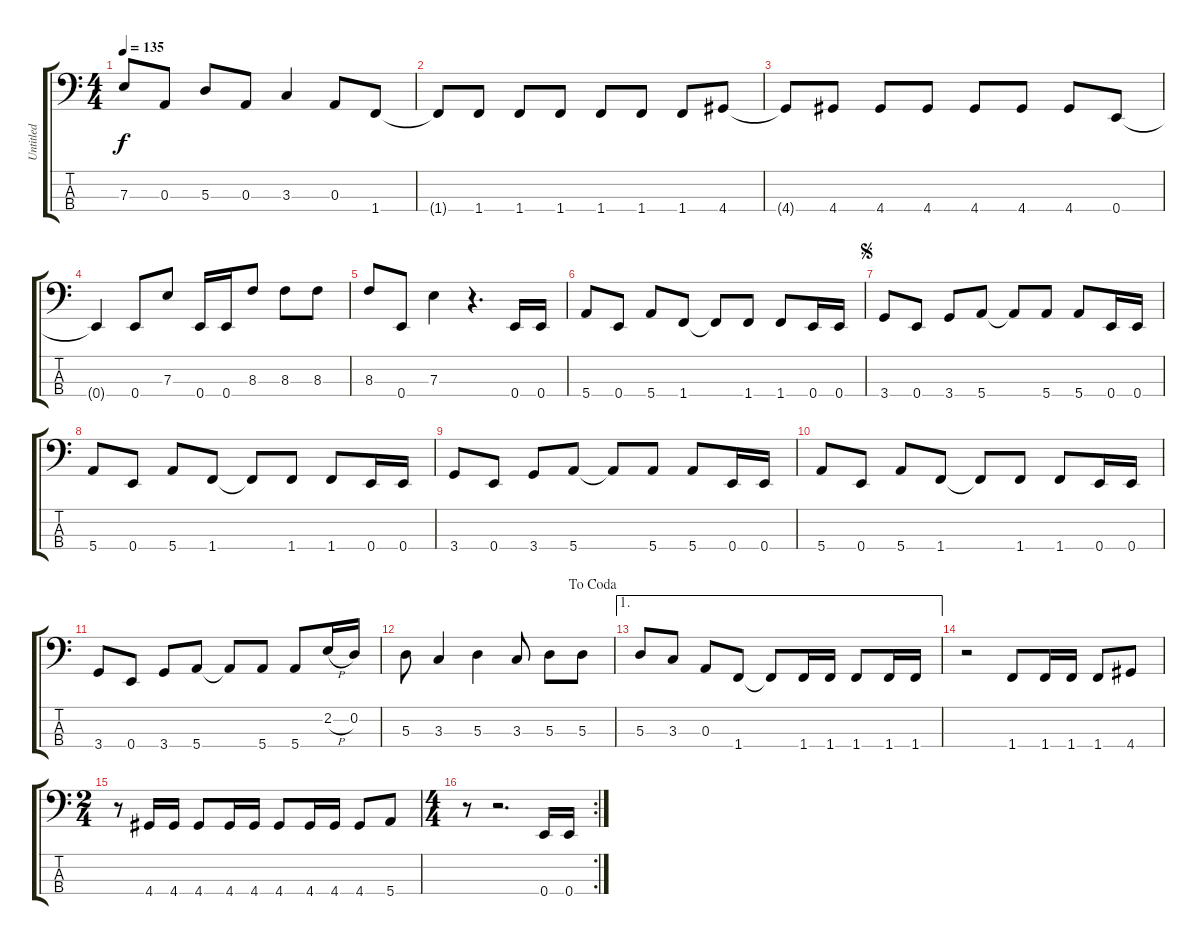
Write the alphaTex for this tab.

\track ("Untitled" "Untitled") {instrument electricbassfinger}
\staff {score tabs}
\tuning (G2 D2 A1 E1) {hide}
\ts (4 4)
\tempo 135
\clef f4
\ks c
7.3.8{dy f} 0.3.8 5.3.8 0.3.8 3.3.4 0.3.8 1.4.8 |
1.4{t}.8 1.4.8 1.4.8 1.4.8 1.4.8 1.4.8 1.4.8 4.4.8 |
4.4{t}.8 4.4.8 4.4.8 4.4.8 4.4.8 4.4.8 4.4.8 0.4.8 |
0.4{t}.4 0.4.8 7.3.8 0.4.16 0.4.16 8.3.8 8.3.8 8.3.8 |
8.3.8 0.4.8 7.3.4 r.4{d} 0.4.16 0.4.16 |
5.4.8 0.4.8 5.4.8 1.4.8 1.4{t}.8 1.4.8 1.4.8 0.4.16 0.4.16 |
\jump segno
3.4.8 0.4.8 3.4.8 5.4.8 5.4{t}.8 5.4.8 5.4.8 0.4.16 0.4.16 |
5.4.8 0.4.8 5.4.8 1.4.8 1.4{t}.8 1.4.8 1.4.8 0.4.16 0.4.16 |
3.4.8 0.4.8 3.4.8 5.4.8 5.4{t}.8 5.4.8 5.4.8 0.4.16 0.4.16 |
5.4.8 0.4.8 5.4.8 1.4.8 1.4{t}.8 1.4.8 1.4.8 0.4.16 0.4.16 |
3.4.8 0.4.8 3.4.8 5.4.8 5.4{t}.8 5.4.8 5.4.8 2.2{h}.16 0.2.16 |
\jump dacoda
5.3.8 3.3.4 5.3.4 3.3.8 5.3.8 5.3.8 |
\ae 1
5.3.8 3.3.8 0.3.8 1.4.8 1.4{t}.8 1.4.16 1.4.16 1.4.8 1.4.16 1.4.16 |
r.2 1.4.8 1.4.16 1.4.16 1.4.8 4.4.8 |
\ts (2 4)
r.8 4.4.16 4.4.16 4.4.8 4.4.16 4.4.16 4.4.8 4.4.16 4.4.16 4.4.8 5.4.8 |
\rc 2
\ts (4 4)
r.8 r.2{d} 0.4.16 0.4.16
